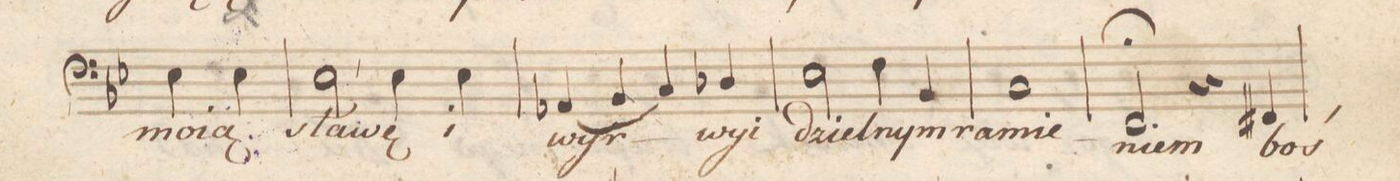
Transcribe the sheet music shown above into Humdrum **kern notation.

**kern	**text	**dynam
*I"Baſso.	*	*
*clefF4	*	*
*k[b-e-]	*	*
*met(C.|)	*	*
*M2/2	*	*
4E-\	mo-	.
4E-\	-ią	.
=12	=12	=12
2E-\	sła-	.
4E-\	-wę	.
4E-\	i	.
=13	=13	=13
(4AA-X/	wyr-	.
4BB-/	.	.
4C/)	.	.
4D-X/	-wyi	.
=14	=14	=14
2E-\	dziel-	.
4F\	-nym	.
4BB-/	ra-	.
=15	=15	=15
1C	-mie-	.
=16	=16	=16
2FF;/	-niem	.
4r	.	.
4FF#X/	boś	.
=17	=17	=17
*-	*-	*-
